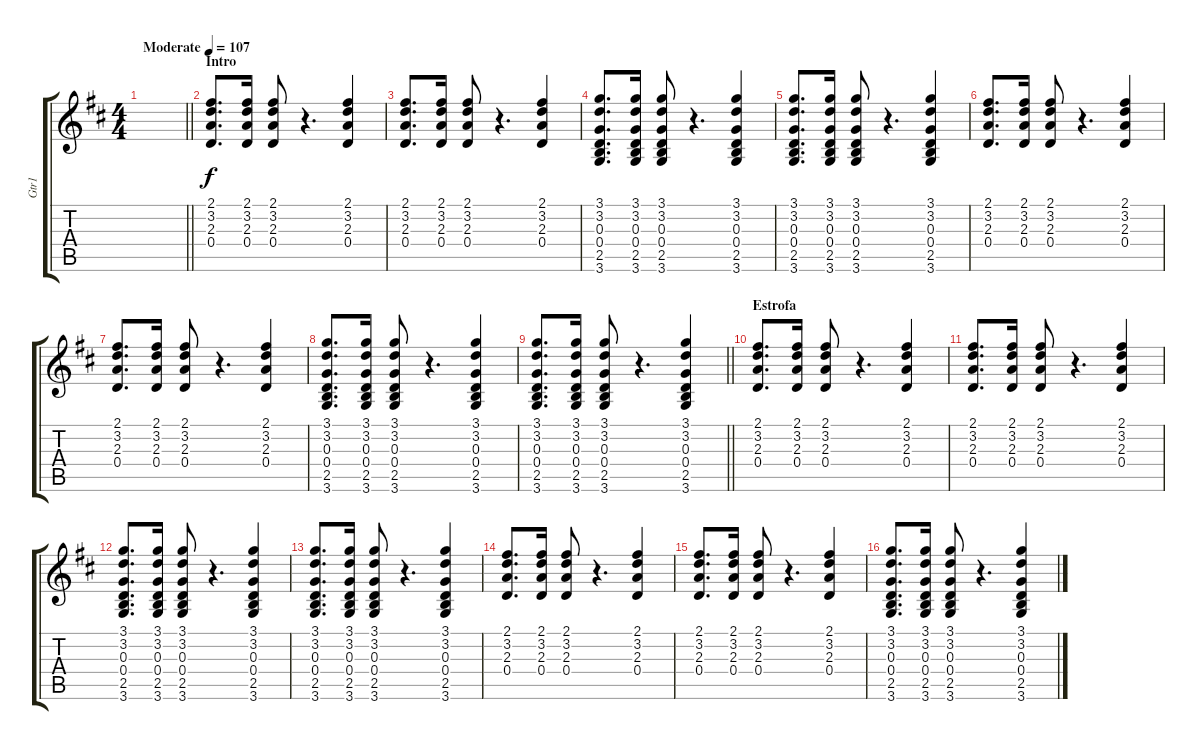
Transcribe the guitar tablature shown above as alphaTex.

\track ("Gtr1" "Gtr1") {instrument acousticguitarsteel}
\staff {score tabs}
\tuning (E4 B3 G3 D3 A2 E2) {hide}
\ts (4 4)
\tempo (107 "Moderate")
\clef g2
\barLineRight lightlight
\ks d
|
\section ("" "Intro")
(2.1 3.2 2.3 0.4).8{d} (2.1 3.2 2.3 0.4).16 (2.1 3.2 2.3 0.4).8 r.4{d} (2.1 3.2 2.3 0.4).4 |
(2.1 3.2 2.3 0.4).8{d} (2.1 3.2 2.3 0.4).16 (2.1 3.2 2.3 0.4).8 r.4{d} (2.1 3.2 2.3 0.4).4 |
(3.1 3.2 0.3 0.4 2.5 3.6).8{d} (3.1 3.2 0.3 0.4 2.5 3.6).16 (3.1 3.2 0.3 0.4 2.5 3.6).8 r.4{d} (3.1 3.2 0.3 0.4 2.5 3.6).4 |
(3.1 3.2 0.3 0.4 2.5 3.6).8{d} (3.1 3.2 0.3 0.4 2.5 3.6).16 (3.1 3.2 0.3 0.4 2.5 3.6).8 r.4{d} (3.1 3.2 0.3 0.4 2.5 3.6).4 |
(2.1 3.2 2.3 0.4).8{d} (2.1 3.2 2.3 0.4).16 (2.1 3.2 2.3 0.4).8 r.4{d} (2.1 3.2 2.3 0.4).4 |
(2.1 3.2 2.3 0.4).8{d} (2.1 3.2 2.3 0.4).16 (2.1 3.2 2.3 0.4).8 r.4{d} (2.1 3.2 2.3 0.4).4 |
(3.1 3.2 0.3 0.4 2.5 3.6).8{d} (3.1 3.2 0.3 0.4 2.5 3.6).16 (3.1 3.2 0.3 0.4 2.5 3.6).8 r.4{d} (3.1 3.2 0.3 0.4 2.5 3.6).4 |
\barLineRight lightlight
(3.1 3.2 0.3 0.4 2.5 3.6).8{d} (3.1 3.2 0.3 0.4 2.5 3.6).16 (3.1 3.2 0.3 0.4 2.5 3.6).8 r.4{d} (3.1 3.2 0.3 0.4 2.5 3.6).4 |
\section ("" "Estrofa")
(2.1 3.2 2.3 0.4).8{d} (2.1 3.2 2.3 0.4).16 (2.1 3.2 2.3 0.4).8 r.4{d} (2.1 3.2 2.3 0.4).4 |
(2.1 3.2 2.3 0.4).8{d} (2.1 3.2 2.3 0.4).16 (2.1 3.2 2.3 0.4).8 r.4{d} (2.1 3.2 2.3 0.4).4 |
(3.1 3.2 0.3 0.4 2.5 3.6).8{d} (3.1 3.2 0.3 0.4 2.5 3.6).16 (3.1 3.2 0.3 0.4 2.5 3.6).8 r.4{d} (3.1 3.2 0.3 0.4 2.5 3.6).4 |
(3.1 3.2 0.3 0.4 2.5 3.6).8{d} (3.1 3.2 0.3 0.4 2.5 3.6).16 (3.1 3.2 0.3 0.4 2.5 3.6).8 r.4{d} (3.1 3.2 0.3 0.4 2.5 3.6).4 |
(2.1 3.2 2.3 0.4).8{d} (2.1 3.2 2.3 0.4).16 (2.1 3.2 2.3 0.4).8 r.4{d} (2.1 3.2 2.3 0.4).4 |
(2.1 3.2 2.3 0.4).8{d} (2.1 3.2 2.3 0.4).16 (2.1 3.2 2.3 0.4).8 r.4{d} (2.1 3.2 2.3 0.4).4 |
(3.1 3.2 0.3 0.4 2.5 3.6).8{d} (3.1 3.2 0.3 0.4 2.5 3.6).16 (3.1 3.2 0.3 0.4 2.5 3.6).8 r.4{d} (3.1 3.2 0.3 0.4 2.5 3.6).4
